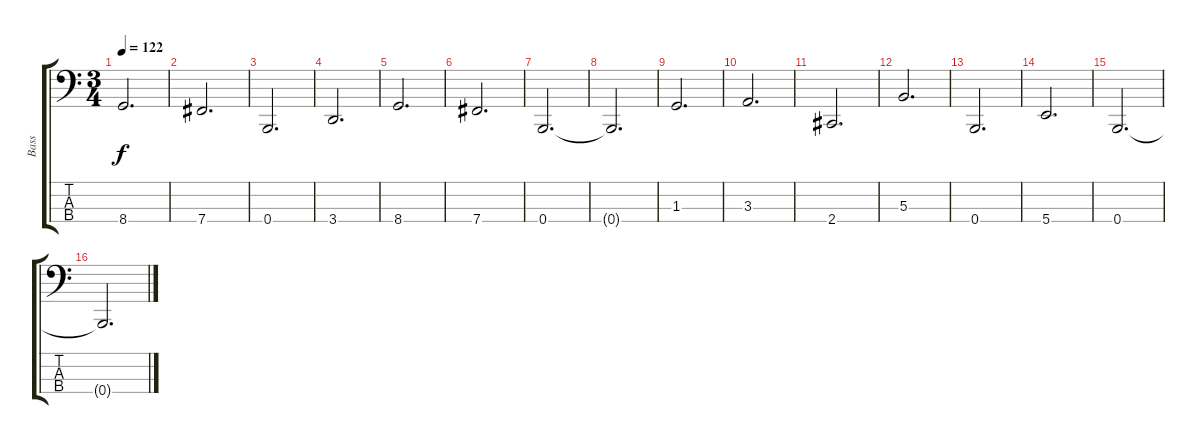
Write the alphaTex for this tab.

\track ("Bass" "Bass") {instrument electricbassfinger}
\staff {score tabs}
\tuning (E2 B1 Gb1 B0) {hide}
\ts (3 4)
\tempo 122
\clef f4
\ks c
8.4.2{d dy f} |
7.4.2{d} |
0.4.2{d} |
3.4.2{d} |
8.4.2{d} |
7.4.2{d} |
0.4.2{d} |
0.4{t}.2{d} |
1.3.2{d} |
3.3.2{d} |
2.4.2{d} |
5.3.2{d} |
0.4.2{d} |
5.4.2{d} |
0.4.2{d} |
0.4{t}.2{d}
